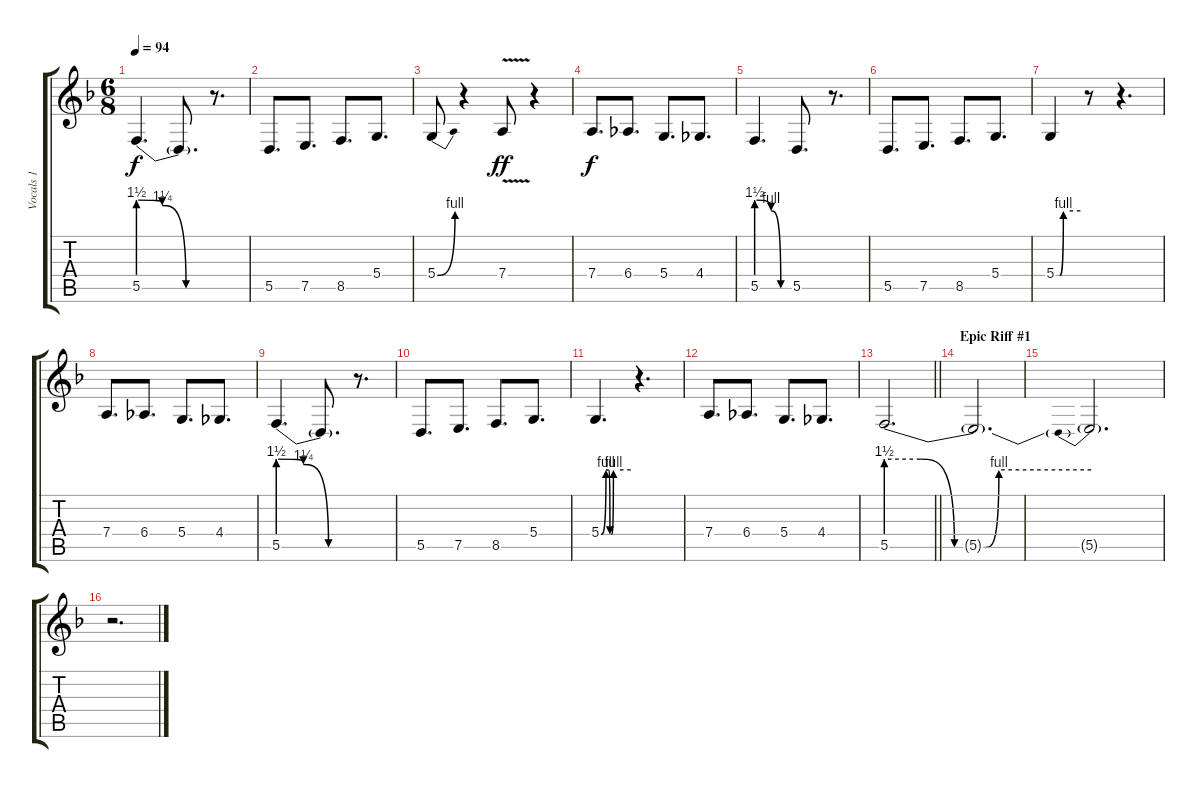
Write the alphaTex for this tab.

\track ("Vocals 1" "Vocals 1") {instrument oboe}
\staff {score tabs}
\tuning (E4 A3 F3 D3 A2 D2) {hide}
\ts (6 8)
\tempo 94
\clef g2
\ks dminor
5.5{be (custom 0 6 20 5 40 0 60 0)}.4{d dy f} 5.5{t}.8{d} r.8{d} |
5.5.8{d} 7.5.8{d} 8.5.8{d} 5.4.8{d} |
5.4{be (bend 0 0 60 4)}.8 r.4 7.4{v}.8{dy ff} r.4 |
7.4.8{d dy f} 6.4.8{d} 5.4.8{d} 4.4.8{d} |
5.5{be (custom 0 6 27 4 45 0 60 0)}.4{d} 5.5.8{d} r.8{d} |
5.5.8{d} 7.5.8{d} 8.5.8{d} 5.4.8{d} |
5.4{be (custom 0 0 9 0 18 4 60 4)}.4 r.8 r.4{d} |
7.4.8{d} 6.4.8{d} 5.4.8{d} 4.4.8{d} |
5.5{be (custom 0 6 20 5 40 0 60 0)}.4{d} 5.5{t}.8{d} r.8{d} |
5.5.8{d} 7.5.8{d} 8.5.8{d} 5.4.8{d} |
5.4{be (custom 0 0 10 4 15 4 18 0 21 0 25 4 60 4)}.4{d} r.4{d} |
7.4.8{d} 6.4.8{d} 5.4.8{d} 4.4.8{d} |
\barLineRight lightlight
5.5{be (custom 0 6 10 6 20 0 29 0 33 4 60 4)}.2{d} |
\section ("" "Epic Riff #1")
5.5{t}.2{d} |
5.5{be (prebend 0 4 60 4) t}.2{d volume 5} |
r.2{d}
